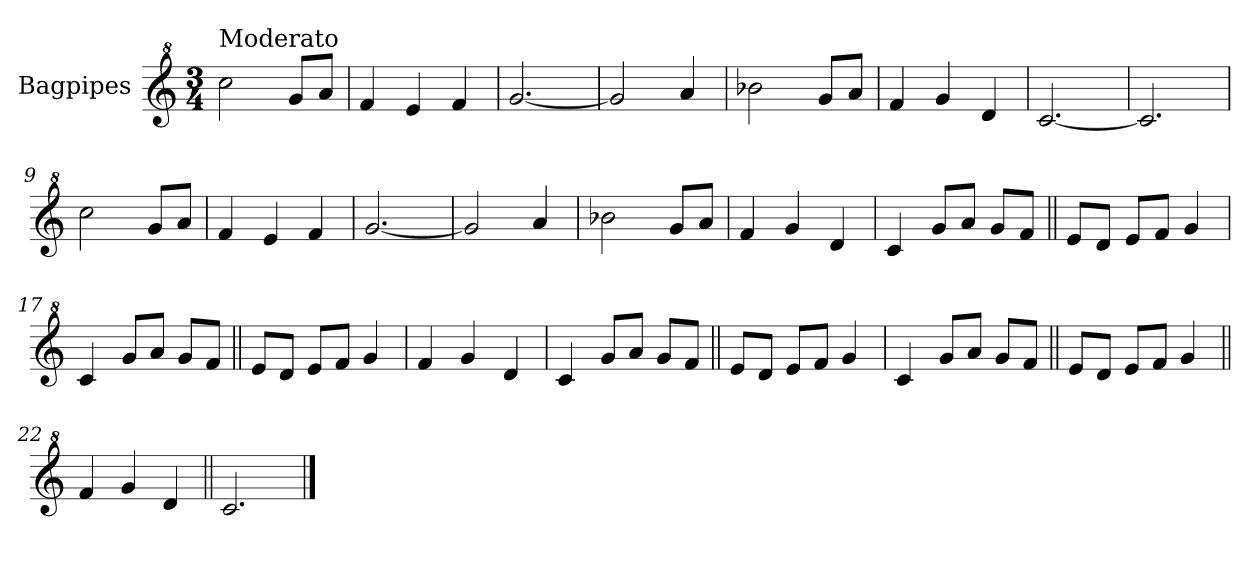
**kern
*part1
*staff1
*I"Bagpipes
*I'Bag
*clefG^2
*k[]
*M3/4
=1
!LO:TX:a:t=Moderato
2ccc\
8gg/L
8aa/J
=2
4ff/
4ee/
4ff/
=3
[2.gg/
=4
2gg/]
4aa/
=5
2bb-X\
8gg/L
8aa/J
=6
4ff/
4gg/
4dd/
=7
[2.cc/
=8
2.cc/]
=9
2ccc\
8gg/L
8aa/J
=10
4ff/
4ee/
4ff/
=11
[2.gg/
=12
2gg/]
4aa/
=13
2bb-X\
8gg/L
8aa/J
=14
4ff/
4gg/
4dd/
=15
4cc/
8gg/L
8aa/J
8gg/L
8ff/J
=16||
8ee/L
8dd/J
8ee/L
8ff/J
4gg/
=17
4cc/
8gg/L
8aa/J
8gg/L
8ff/J
=18||
8ee/L
8dd/J
8ee/L
8ff/J
4gg/
=19
4ff/
4gg/
4dd/
=20
4cc/
8gg/L
8aa/J
8gg/L
8ff/J
=16||
8ee/L
8dd/J
8ee/L
8ff/J
4gg/
=17
4cc/
8gg/L
8aa/J
8gg/L
8ff/J
=21||
8ee/L
8dd/J
8ee/L
8ff/J
4gg/
=22||
4ff/
4gg/
4dd/
=23||
2.cc/
==
*-
